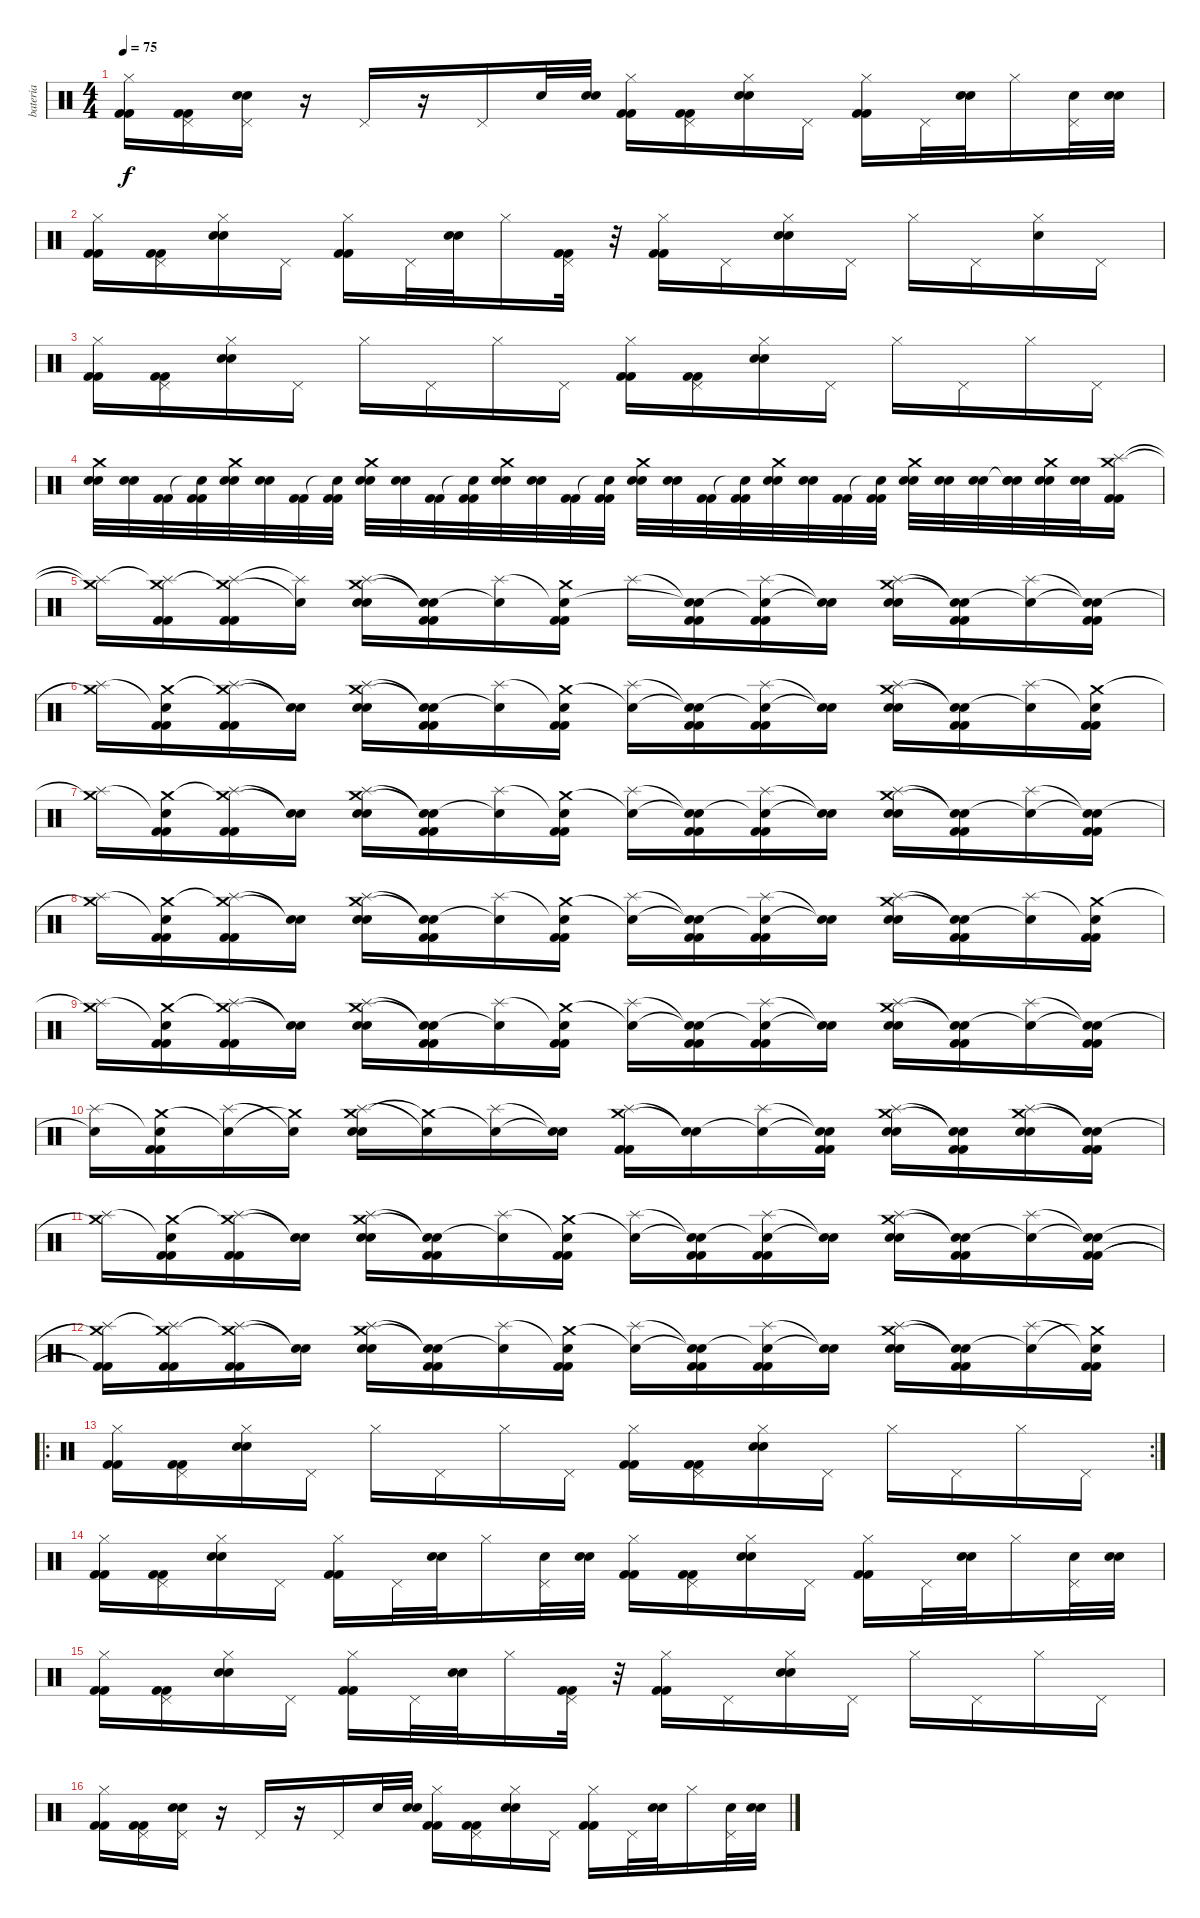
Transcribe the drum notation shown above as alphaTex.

\track ("bateria" "bateria") {instrument percussion}
\staff {score}
\articulation defaults
\ts (4 4)
\tempo 75
\clef neutral
\ks c
("Hi-Hat (closed)" "Kick (hit) 2" "Kick (hit) 2").16{dy f} ("Pedal Hi-Hat (hit)" "Kick (hit) 2" "Kick (hit) 2").16 ("Pedal Hi-Hat (hit)" "Electric Snare (hit)" "Electric Snare (hit)").16 r.16 "Pedal Hi-Hat (hit)".16 r.16 "Pedal Hi-Hat (hit)".16 "Electric Snare (hit)".32 ("Electric Snare (hit)" "Electric Snare (hit)").32 ("Hi-Hat (closed)" "Kick (hit) 2" "Kick (hit) 2").16 ("Pedal Hi-Hat (hit)" "Kick (hit) 2" "Kick (hit) 2").16 ("Hi-Hat (closed)" "Electric Snare (hit)" "Electric Snare (hit)").16 "Pedal Hi-Hat (hit)".16 ("Hi-Hat (closed)" "Kick (hit) 2" "Kick (hit) 2").16 "Pedal Hi-Hat (hit)".32 ("Electric Snare (hit)" "Electric Snare (hit)").32 "Hi-Hat (closed)".16 ("Pedal Hi-Hat (hit)" "Electric Snare (hit)").32 ("Electric Snare (hit)" "Electric Snare (hit)").32 |
("Hi-Hat (closed)" "Kick (hit) 2" "Kick (hit) 2").16 ("Pedal Hi-Hat (hit)" "Kick (hit) 2" "Kick (hit) 2").16 ("Hi-Hat (closed)" "Electric Snare (hit)" "Electric Snare (hit)").16 "Pedal Hi-Hat (hit)".16 ("Hi-Hat (closed)" "Kick (hit) 2" "Kick (hit) 2").16 "Pedal Hi-Hat (hit)".32 ("Electric Snare (hit)" "Electric Snare (hit)").32 "Hi-Hat (closed)".16 ("Pedal Hi-Hat (hit)" "Kick (hit) 2" "Kick (hit) 2").32 r.32 ("Hi-Hat (closed)" "Kick (hit) 2" "Kick (hit) 2").16 "Pedal Hi-Hat (hit)".16 ("Hi-Hat (closed)" "Electric Snare (hit)" "Electric Snare (hit)").16 "Pedal Hi-Hat (hit)".16 "Hi-Hat (closed)".16 "Pedal Hi-Hat (hit)".16 ("Hi-Hat (closed)" "Electric Snare (hit)").16 "Pedal Hi-Hat (hit)".16 |
("Hi-Hat (closed)" "Kick (hit) 2" "Kick (hit) 2").16 ("Pedal Hi-Hat (hit)" "Kick (hit) 2" "Kick (hit) 2").16 ("Hi-Hat (closed)" "Electric Snare (hit)" "Electric Snare (hit)").16 "Pedal Hi-Hat (hit)".16 "Hi-Hat (closed)".16 "Pedal Hi-Hat (hit)".16 "Hi-Hat (closed)".16 "Pedal Hi-Hat (hit)".16 ("Hi-Hat (closed)" "Kick (hit) 2" "Kick (hit) 2").16 ("Pedal Hi-Hat (hit)" "Kick (hit) 2" "Kick (hit) 2").16 ("Hi-Hat (closed)" "Electric Snare (hit)" "Electric Snare (hit)").16 "Pedal Hi-Hat (hit)".16 "Hi-Hat (closed)".16 "Pedal Hi-Hat (hit)".16 "Hi-Hat (closed)".16 "Pedal Hi-Hat (hit)".16 |
("Crash medium (hit)" "Electric Snare (hit)" "Electric Snare (hit)").32 ("Electric Snare (hit)" "Electric Snare (hit)").32 ("Kick (hit) 2" "Kick (hit) 2").32 ("Snare (hit)"{t} "Kick (hit) 2" "Kick (hit) 2").32 ("Crash medium (hit)" "Electric Snare (hit)" "Electric Snare (hit)").32 ("Electric Snare (hit)" "Electric Snare (hit)").32 ("Kick (hit) 2" "Kick (hit) 2").32 ("Snare (hit)"{t} "Kick (hit) 2" "Kick (hit) 2").32 ("Crash medium (hit)" "Electric Snare (hit)" "Electric Snare (hit)").32 ("Electric Snare (hit)" "Electric Snare (hit)").32 ("Kick (hit) 2" "Kick (hit) 2").32 ("Snare (hit)"{t} "Kick (hit) 2" "Kick (hit) 2").32 ("Crash medium (hit)" "Electric Snare (hit)" "Electric Snare (hit)").32 ("Electric Snare (hit)" "Electric Snare (hit)").32 ("Kick (hit) 2" "Kick (hit) 2").32 ("Snare (hit)"{t} "Kick (hit) 2" "Kick (hit) 2").32 ("Crash medium (hit)" "Electric Snare (hit)" "Electric Snare (hit)").32 ("Electric Snare (hit)" "Electric Snare (hit)").32 ("Kick (hit) 2" "Kick (hit) 2").32 ("Snare (hit)"{t} "Kick (hit) 2" "Kick (hit) 2").32 ("Crash medium (hit)" "Electric Snare (hit)" "Electric Snare (hit)").32 ("Electric Snare (hit)" "Electric Snare (hit)").32 ("Kick (hit) 2" "Kick (hit) 2").32 ("Snare (hit)"{t} "Kick (hit) 2" "Kick (hit) 2").32 ("Crash medium (hit)" "Electric Snare (hit)" "Electric Snare (hit)").32 ("Electric Snare (hit)" "Electric Snare (hit)").32 ("Electric Snare (hit)" "Electric Snare (hit)").32 ("Snare (hit)"{t} "Electric Snare (hit)" "Electric Snare (hit)").32 ("Crash medium (hit)" "Electric Snare (hit)" "Electric Snare (hit)").32 ("Electric Snare (hit)" "Electric Snare (hit)").32 ("Crash medium (hit)" "Splash (hit)" "Kick (hit) 2" "Kick (hit) 2").16 |
("Crash medium (hit)"{t} "Splash (hit)"{t}).16 ("Crash medium (hit)" "Splash (hit)"{t} "Kick (hit) 2" "Kick (hit) 2").16 ("Crash medium (hit)"{t} "Splash (hit)" "Kick (hit) 2" "Kick (hit) 2").16 ("Snare (hit)"{t} "Splash (hit)"{t}).16 ("Crash medium (hit)" "Splash (hit)" "Electric Snare (hit)" "Electric Snare (hit)").16 ("Snare (hit)"{t} "Snare (hit)"{t} "Kick (hit) 2" "Kick (hit) 2").16 ("Snare (hit)"{t} "Splash (hit)").16 ("Crash medium (hit)" "Snare (hit)"{t} "Kick (hit) 2" "Kick (hit) 2").16 "Splash (hit)".16 ("Snare (hit)"{t} "Snare (hit)"{t} "Kick (hit) 2" "Kick (hit) 2").16 ("Snare (hit)"{t} "Splash (hit)" "Kick (hit) 2" "Kick (hit) 2").16 ("Snare (hit)"{t} "Snare (hit)"{t}).16 ("Crash medium (hit)" "Splash (hit)" "Electric Snare (hit)" "Electric Snare (hit)").16 ("Snare (hit)"{t} "Snare (hit)"{t} "Kick (hit) 2" "Kick (hit) 2").16 ("Snare (hit)"{t} "Splash (hit)").16 ("Snare (hit)"{t} "Snare (hit)"{t} "Kick (hit) 2" "Kick (hit) 2").16 |
("Crash medium (hit)"{t} "Splash (hit)").16 ("Crash medium (hit)" "Snare (hit)"{t} "Kick (hit) 2" "Kick (hit) 2").16 ("Crash medium (hit)"{t} "Splash (hit)" "Kick (hit) 2" "Kick (hit) 2").16 ("Snare (hit)"{t} "Snare (hit)"{t}).16 ("Crash medium (hit)" "Splash (hit)" "Electric Snare (hit)" "Electric Snare (hit)").16 ("Snare (hit)"{t} "Snare (hit)"{t} "Kick (hit) 2" "Kick (hit) 2").16 ("Snare (hit)"{t} "Splash (hit)").16 ("Crash medium (hit)" "Snare (hit)"{t} "Kick (hit) 2" "Kick (hit) 2").16 ("Snare (hit)"{t} "Splash (hit)").16 ("Snare (hit)"{t} "Snare (hit)"{t} "Kick (hit) 2" "Kick (hit) 2").16 ("Snare (hit)"{t} "Splash (hit)" "Kick (hit) 2" "Kick (hit) 2").16 ("Snare (hit)"{t} "Snare (hit)"{t}).16 ("Crash medium (hit)" "Splash (hit)" "Electric Snare (hit)" "Electric Snare (hit)").16 ("Snare (hit)"{t} "Snare (hit)"{t} "Kick (hit) 2" "Kick (hit) 2").16 ("Snare (hit)"{t} "Splash (hit)").16 ("Crash medium (hit)" "Snare (hit)"{t} "Kick (hit) 2" "Kick (hit) 2").16 |
("Crash medium (hit)"{t} "Splash (hit)").16 ("Crash medium (hit)" "Snare (hit)"{t} "Kick (hit) 2" "Kick (hit) 2").16 ("Crash medium (hit)"{t} "Splash (hit)" "Kick (hit) 2" "Kick (hit) 2").16 ("Snare (hit)"{t} "Snare (hit)"{t}).16 ("Crash medium (hit)" "Splash (hit)" "Electric Snare (hit)" "Electric Snare (hit)").16 ("Snare (hit)"{t} "Snare (hit)"{t} "Kick (hit) 2" "Kick (hit) 2").16 ("Snare (hit)"{t} "Splash (hit)").16 ("Crash medium (hit)" "Snare (hit)"{t} "Kick (hit) 2" "Kick (hit) 2").16 ("Snare (hit)"{t} "Splash (hit)").16 ("Snare (hit)"{t} "Snare (hit)"{t} "Kick (hit) 2" "Kick (hit) 2").16 ("Snare (hit)"{t} "Splash (hit)" "Kick (hit) 2" "Kick (hit) 2").16 ("Snare (hit)"{t} "Snare (hit)"{t}).16 ("Crash medium (hit)" "Splash (hit)" "Electric Snare (hit)" "Electric Snare (hit)").16 ("Snare (hit)"{t} "Snare (hit)"{t} "Kick (hit) 2" "Kick (hit) 2").16 ("Snare (hit)"{t} "Splash (hit)").16 ("Snare (hit)"{t} "Snare (hit)"{t} "Kick (hit) 2" "Kick (hit) 2").16 |
("Crash medium (hit)"{t} "Splash (hit)").16 ("Crash medium (hit)" "Snare (hit)"{t} "Kick (hit) 2" "Kick (hit) 2").16 ("Crash medium (hit)"{t} "Splash (hit)" "Kick (hit) 2" "Kick (hit) 2").16 ("Snare (hit)"{t} "Snare (hit)"{t}).16 ("Crash medium (hit)" "Splash (hit)" "Electric Snare (hit)" "Electric Snare (hit)").16 ("Snare (hit)"{t} "Snare (hit)"{t} "Kick (hit) 2" "Kick (hit) 2").16 ("Snare (hit)"{t} "Splash (hit)").16 ("Crash medium (hit)" "Snare (hit)"{t} "Kick (hit) 2" "Kick (hit) 2").16 ("Snare (hit)"{t} "Splash (hit)").16 ("Snare (hit)"{t} "Snare (hit)"{t} "Kick (hit) 2" "Kick (hit) 2").16 ("Snare (hit)"{t} "Splash (hit)" "Kick (hit) 2" "Kick (hit) 2").16 ("Snare (hit)"{t} "Snare (hit)"{t}).16 ("Crash medium (hit)" "Splash (hit)" "Electric Snare (hit)" "Electric Snare (hit)").16 ("Snare (hit)"{t} "Snare (hit)"{t} "Kick (hit) 2" "Kick (hit) 2").16 ("Snare (hit)"{t} "Splash (hit)").16 ("Crash medium (hit)" "Snare (hit)"{t} "Kick (hit) 2" "Kick (hit) 2").16 |
("Crash medium (hit)"{t} "Splash (hit)").16 ("Crash medium (hit)" "Snare (hit)"{t} "Kick (hit) 2" "Kick (hit) 2").16 ("Crash medium (hit)"{t} "Splash (hit)" "Kick (hit) 2" "Kick (hit) 2").16 ("Snare (hit)"{t} "Snare (hit)"{t}).16 ("Crash medium (hit)" "Splash (hit)" "Electric Snare (hit)" "Electric Snare (hit)").16 ("Snare (hit)"{t} "Snare (hit)"{t} "Kick (hit) 2" "Kick (hit) 2").16 ("Snare (hit)"{t} "Splash (hit)").16 ("Crash medium (hit)" "Snare (hit)"{t} "Kick (hit) 2" "Kick (hit) 2").16 ("Snare (hit)"{t} "Splash (hit)").16 ("Snare (hit)"{t} "Snare (hit)"{t} "Kick (hit) 2" "Kick (hit) 2").16 ("Snare (hit)"{t} "Splash (hit)" "Kick (hit) 2" "Kick (hit) 2").16 ("Snare (hit)"{t} "Snare (hit)"{t}).16 ("Crash medium (hit)" "Splash (hit)" "Electric Snare (hit)" "Electric Snare (hit)").16 ("Snare (hit)"{t} "Snare (hit)"{t} "Kick (hit) 2" "Kick (hit) 2").16 ("Snare (hit)"{t} "Splash (hit)").16 ("Snare (hit)"{t} "Snare (hit)"{t} "Kick (hit) 2" "Kick (hit) 2").16 |
("Snare (hit)"{t} "Splash (hit)").16 ("Crash medium (hit)" "Snare (hit)"{t} "Kick (hit) 2" "Kick (hit) 2").16 ("Snare (hit)"{t} "Splash (hit)").16 ("Crash medium (hit)"{t} "Snare (hit)"{t}).16 ("Crash medium (hit)" "Splash (hit)" "Electric Snare (hit)" "Electric Snare (hit)").16 ("Crash medium (hit)"{t} "Snare (hit)"{t}).16 ("Snare (hit)"{t} "Splash (hit)").16 ("Snare (hit)"{t} "Snare (hit)"{t}).16 ("Crash medium (hit)" "Splash (hit)" "Kick (hit) 2" "Kick (hit) 2").16 ("Snare (hit)"{t} "Snare (hit)"{t}).16 ("Snare (hit)"{t} "Splash (hit)").16 ("Snare (hit)"{t} "Snare (hit)"{t} "Kick (hit) 2" "Kick (hit) 2").16 ("Crash medium (hit)" "Splash (hit)" "Electric Snare (hit)" "Electric Snare (hit)").16 ("Snare (hit)"{t} "Snare (hit)"{t} "Kick (hit) 2" "Kick (hit) 2").16 ("Crash medium (hit)" "Splash (hit)" "Electric Snare (hit)" "Electric Snare (hit)").16 ("Snare (hit)"{t} "Snare (hit)"{t} "Kick (hit) 2" "Kick (hit) 2").16 |
("Crash medium (hit)"{t} "Splash (hit)").16 ("Crash medium (hit)" "Snare (hit)"{t} "Kick (hit) 2" "Kick (hit) 2").16 ("Crash medium (hit)"{t} "Splash (hit)" "Kick (hit) 2" "Kick (hit) 2").16 ("Snare (hit)"{t} "Snare (hit)"{t}).16 ("Crash medium (hit)" "Splash (hit)" "Electric Snare (hit)" "Electric Snare (hit)").16 ("Snare (hit)"{t} "Snare (hit)"{t} "Kick (hit) 2" "Kick (hit) 2").16 ("Snare (hit)"{t} "Splash (hit)").16 ("Crash medium (hit)" "Snare (hit)"{t} "Kick (hit) 2" "Kick (hit) 2").16 ("Snare (hit)"{t} "Splash (hit)").16 ("Snare (hit)"{t} "Snare (hit)"{t} "Kick (hit) 2" "Kick (hit) 2").16 ("Snare (hit)"{t} "Splash (hit)" "Kick (hit) 2" "Kick (hit) 2").16 ("Snare (hit)"{t} "Snare (hit)"{t}).16 ("Crash medium (hit)" "Splash (hit)" "Electric Snare (hit)" "Electric Snare (hit)").16 ("Snare (hit)"{t} "Snare (hit)"{t} "Kick (hit) 2" "Kick (hit) 2").16 ("Snare (hit)"{t} "Splash (hit)").16 ("Snare (hit)"{t} "Snare (hit)"{t} "Kick (hit) 2" "Kick (hit) 2").16 |
("Crash medium (hit)"{t} "Splash (hit)" "Kick (hit) 2"{t} "Kick (hit) 2"{t}).16 ("Crash medium (hit)" "Splash (hit)"{t} "Kick (hit) 2" "Kick (hit) 2").16 ("Crash medium (hit)"{t} "Splash (hit)" "Kick (hit) 2" "Kick (hit) 2").16 ("Snare (hit)"{t} "Snare (hit)"{t}).16 ("Crash medium (hit)" "Splash (hit)" "Electric Snare (hit)" "Electric Snare (hit)").16 ("Snare (hit)"{t} "Snare (hit)"{t} "Kick (hit) 2" "Kick (hit) 2").16 ("Snare (hit)"{t} "Splash (hit)").16 ("Crash medium (hit)" "Snare (hit)"{t} "Kick (hit) 2" "Kick (hit) 2").16 ("Snare (hit)"{t} "Splash (hit)").16 ("Snare (hit)"{t} "Snare (hit)"{t} "Kick (hit) 2" "Kick (hit) 2").16 ("Snare (hit)"{t} "Splash (hit)" "Kick (hit) 2" "Kick (hit) 2").16 ("Snare (hit)"{t} "Snare (hit)"{t}).16 ("Crash medium (hit)" "Splash (hit)" "Electric Snare (hit)" "Electric Snare (hit)").16 ("Snare (hit)"{t} "Snare (hit)"{t} "Kick (hit) 2" "Kick (hit) 2").16 ("Snare (hit)"{t} "Splash (hit)").16 ("Crash medium (hit)"{t} "Snare (hit)"{t} "Kick (hit) 2" "Kick (hit) 2").16 |
\ro
\rc 2
("Hi-Hat (closed)" "Kick (hit) 2" "Kick (hit) 2").16 ("Pedal Hi-Hat (hit)" "Kick (hit) 2" "Kick (hit) 2").16 ("Hi-Hat (closed)" "Electric Snare (hit)" "Electric Snare (hit)").16 "Pedal Hi-Hat (hit)".16 "Hi-Hat (closed)".16 "Pedal Hi-Hat (hit)".16 "Hi-Hat (closed)".16 "Pedal Hi-Hat (hit)".16 ("Hi-Hat (closed)" "Kick (hit) 2" "Kick (hit) 2").16 ("Pedal Hi-Hat (hit)" "Kick (hit) 2" "Kick (hit) 2").16 ("Hi-Hat (closed)" "Electric Snare (hit)" "Electric Snare (hit)").16 "Pedal Hi-Hat (hit)".16 "Hi-Hat (closed)".16 "Pedal Hi-Hat (hit)".16 "Hi-Hat (closed)".16 "Pedal Hi-Hat (hit)".16 |
("Hi-Hat (closed)" "Kick (hit) 2" "Kick (hit) 2").16 ("Pedal Hi-Hat (hit)" "Kick (hit) 2" "Kick (hit) 2").16 ("Hi-Hat (closed)" "Electric Snare (hit)" "Electric Snare (hit)").16 "Pedal Hi-Hat (hit)".16 ("Hi-Hat (closed)" "Kick (hit) 2" "Kick (hit) 2").16 "Pedal Hi-Hat (hit)".32 ("Electric Snare (hit)" "Electric Snare (hit)").32 "Hi-Hat (closed)".16 ("Pedal Hi-Hat (hit)" "Electric Snare (hit)").32 ("Electric Snare (hit)" "Electric Snare (hit)").32 ("Hi-Hat (closed)" "Kick (hit) 2" "Kick (hit) 2").16 ("Pedal Hi-Hat (hit)" "Kick (hit) 2" "Kick (hit) 2").16 ("Hi-Hat (closed)" "Electric Snare (hit)" "Electric Snare (hit)").16 "Pedal Hi-Hat (hit)".16 ("Hi-Hat (closed)" "Kick (hit) 2" "Kick (hit) 2").16 "Pedal Hi-Hat (hit)".32 ("Electric Snare (hit)" "Electric Snare (hit)").32 "Hi-Hat (closed)".16 ("Pedal Hi-Hat (hit)" "Electric Snare (hit)").32 ("Electric Snare (hit)" "Electric Snare (hit)").32 |
("Hi-Hat (closed)" "Kick (hit) 2" "Kick (hit) 2").16 ("Pedal Hi-Hat (hit)" "Kick (hit) 2" "Kick (hit) 2").16 ("Hi-Hat (closed)" "Electric Snare (hit)" "Electric Snare (hit)").16 "Pedal Hi-Hat (hit)".16 ("Hi-Hat (closed)" "Kick (hit) 2" "Kick (hit) 2").16 "Pedal Hi-Hat (hit)".32 ("Electric Snare (hit)" "Electric Snare (hit)").32 "Hi-Hat (closed)".16 ("Pedal Hi-Hat (hit)" "Kick (hit) 2" "Kick (hit) 2").32 r.32 ("Hi-Hat (closed)" "Kick (hit) 2" "Kick (hit) 2").16 "Pedal Hi-Hat (hit)".16 ("Hi-Hat (closed)" "Electric Snare (hit)" "Electric Snare (hit)").16 "Pedal Hi-Hat (hit)".16 "Hi-Hat (closed)".16 "Pedal Hi-Hat (hit)".16 "Hi-Hat (closed)".16 "Pedal Hi-Hat (hit)".16 |
("Hi-Hat (closed)" "Kick (hit) 2" "Kick (hit) 2").16 ("Pedal Hi-Hat (hit)" "Kick (hit) 2" "Kick (hit) 2").16 ("Pedal Hi-Hat (hit)" "Electric Snare (hit)" "Electric Snare (hit)").16 r.16 "Pedal Hi-Hat (hit)".16 r.16 "Pedal Hi-Hat (hit)".16 "Electric Snare (hit)".32 ("Electric Snare (hit)" "Electric Snare (hit)").32 ("Hi-Hat (closed)" "Kick (hit) 2" "Kick (hit) 2").16 ("Pedal Hi-Hat (hit)" "Kick (hit) 2" "Kick (hit) 2").16 ("Hi-Hat (closed)" "Electric Snare (hit)" "Electric Snare (hit)").16 "Pedal Hi-Hat (hit)".16 ("Hi-Hat (closed)" "Kick (hit) 2" "Kick (hit) 2").16 "Pedal Hi-Hat (hit)".32 ("Electric Snare (hit)" "Electric Snare (hit)").32 "Hi-Hat (closed)".16 ("Pedal Hi-Hat (hit)" "Electric Snare (hit)").32 ("Electric Snare (hit)" "Electric Snare (hit)").32
